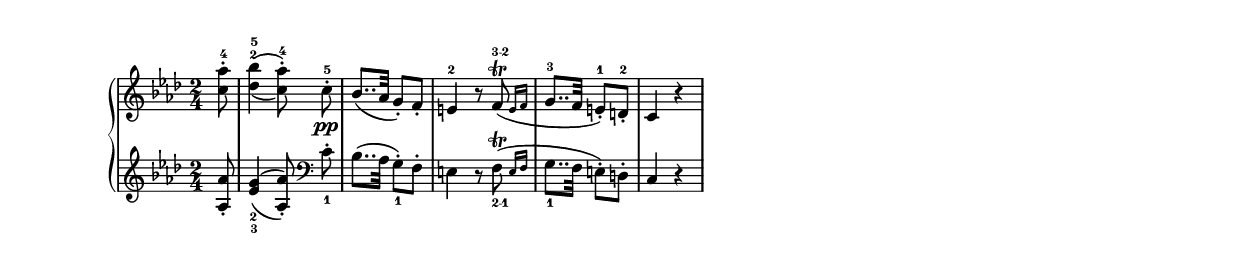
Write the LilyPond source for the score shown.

\version "2.12.0"
\include "english.ly"
#(set-global-staff-size 15)
\paper {
  ragged-right = ##t
  line-width = 17\cm
  indent = 0\cm
}


\header {
  lsrtags = "headwords"
  texidoc = ""
  doctitle = "headword"
}

\layout {
  \context {
    \Score
    \override PaperColumn #'keep-inside-line = ##t
    \override NonMusicalPaperColumn #'keep-inside-line = ##t
  }
}

% NR 1.7 Editorial annotations

% Beethoven, Op. 31, No. 3
% Piano sonata 18, Movt II, Scherzo
% Measures 9 - 14

\new PianoStaff <<

  % RH Staff
  \new Staff {
    \clef treble
    \key af \major
    \time 2/4
    \set Staff.fingeringOrientations = #'(up)
    \set Score.currentBarNumber = #9
    \partial 8
    <af''-4 c''>8 \staccato
    |
    \set doubleSlurs = ##t
    <bf''-5 df''-2>4 (
    <af''-4 c''>8 \staccato )
    \noBeam
    c''8-5 \staccato \pp
    |
    \set doubleSlurs = ##f
    bf'8.. (
    af'32
    g'8 ) \staccato
    f'8 \staccato
    |
    e'4-2
    r8
    \once \override Script #'script-priority = #-100
    \afterGrace
    f'8 ( \trill ^ \markup { \finger "3-2" }
    { e'16 [ f'16 ] }
    |
    g'8..-3
    f'32
    e'8-1 ) \staccato
    d'8-2 \staccato
    |
    c'4
    r4
  }

  % LH Staff
  \new Staff {
    \key af \major
    \clef treble
    \override Fingering #'direction = #down
    \set Staff.fingeringOrientations = #'(down)
    \partial 8
    <af' af>8 \staccato
    \set doubleSlurs = ##t
    <g'-2 ef'-3>4 (
    <af' af>8 ) \staccato
    \noBeam
    \clef bass
    c'8-1 \staccato
    |
    \set doubleSlurs = ##f
    bf8.. (
    af32
    g8-1 ) \staccato
    f8 \staccato
    |
    e4
    r8
    \afterGrace
    f8 ( \trill _ \markup { \finger "2-1" }
    { e16 [ f16 ] }
    |
    g8..-1
    f32
    e8 ) \staccato
    d8 \staccato
    |
    c4
    r4
  }

>>
